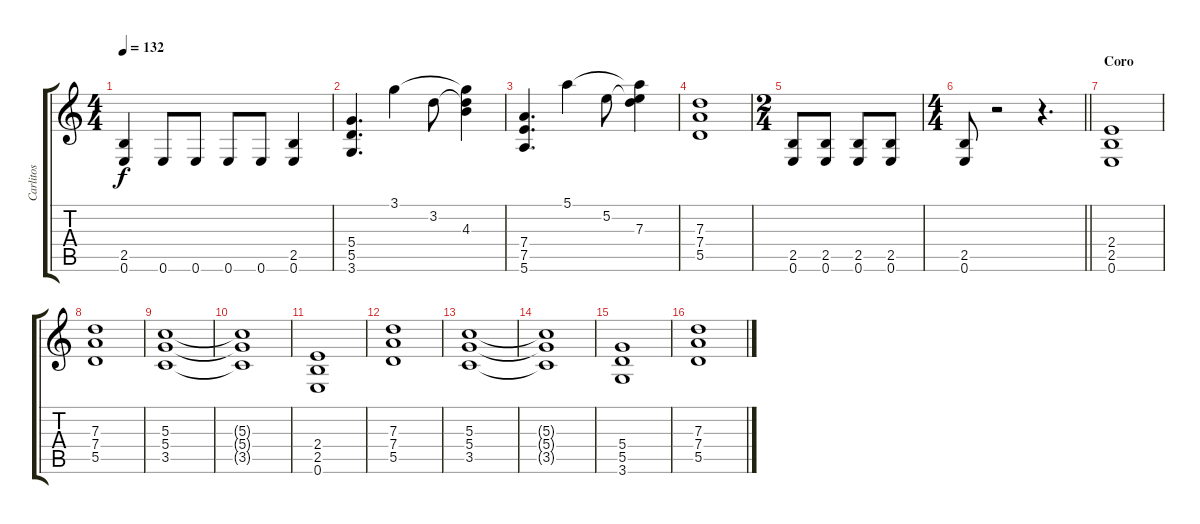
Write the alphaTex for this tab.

\track ("Carlitos" "Carlitos") {instrument distortionguitar}
\staff {score tabs}
\tuning (E4 B3 G3 D3 A2 E2) {hide}
\ts (4 4)
\tempo 132
\clef g2
\ks c
(2.5 0.6).4{dy f} 0.6.8 0.6.8 0.6.8 0.6.8 (2.5 0.6).4 |
(5.4 5.5 3.6).4{d} 3.1.4 3.2.8 (3.1{t} 3.2{t} 4.3).4 |
(7.4 7.5 5.6).4{d} 5.1.4 5.2.8 (5.1{t} 5.2{t} 7.3).4 |
(7.3 7.4 5.5).1 |
\ts (2 4)
(2.5 0.6).8 (2.5 0.6).8 (2.5 0.6).8 (2.5 0.6).8 |
\ts (4 4)
\barLineRight lightlight
(2.5 0.6).8 r.2 r.4{d} |
\section ("" "Coro")
(2.4 2.5 0.6).1 |
(7.3 7.4 5.5).1 |
(5.3 5.4 3.5).1 |
(5.3{t} 5.4{t} 3.5{t}).1 |
(2.4 2.5 0.6).1 |
(7.3 7.4 5.5).1 |
(5.3 5.4 3.5).1 |
(5.3{t} 5.4{t} 3.5{t}).1 |
(5.4 5.5 3.6).1 |
(7.3 7.4 5.5).1
